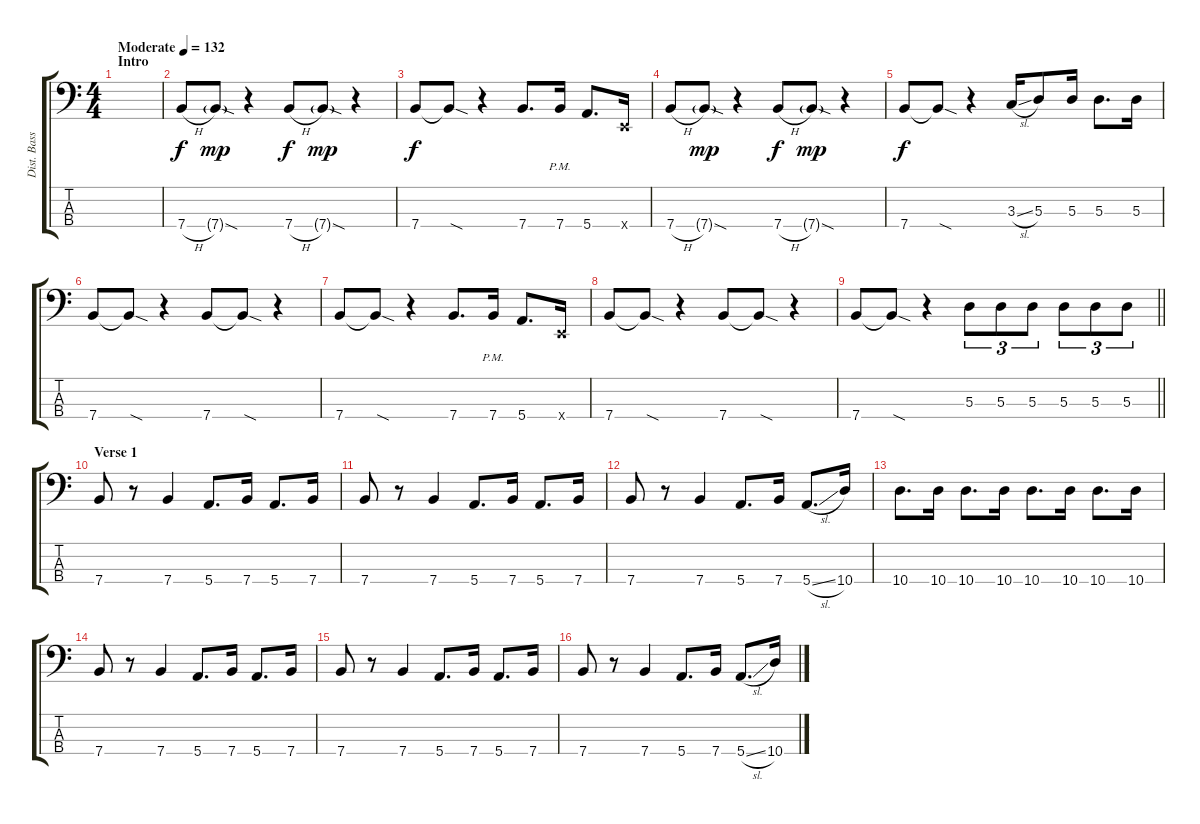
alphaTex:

\track ("Dist. Bass" "Dist. Bass") {instrument electricbasspick}
\staff {score tabs}
\tuning (G2 D2 A1 E1) {hide}
\ts (4 4)
\section ("" "Intro")
\tempo (132 "Moderate")
\clef f4
\ks c
|
7.4{h}.8 7.4{sod g}.8{dy mp} r.4 7.4{h}.8{dy f} 7.4{sod g}.8{dy mp} r.4 |
7.4.8{dy f} 7.4{sod t}.8 r.4 7.4.8{d} 7.4{pm}.16 5.4.8{d} 0.4{x}.16 |
7.4{h}.8 7.4{sod g}.8{dy mp} r.4 7.4{h}.8{dy f} 7.4{sod g}.8{dy mp} r.4 |
7.4.8{dy f} 7.4{sod t}.8 r.4 3.3{sl}.16 5.3.8 5.3.16 5.3.8{d} 5.3.16 |
7.4.8 7.4{sod t}.8 r.4 7.4.8 7.4{sod t}.8 r.4 |
7.4.8 7.4{sod t}.8 r.4 7.4.8{d} 7.4{pm}.16 5.4.8{d} 0.4{x}.16 |
7.4.8 7.4{sod t}.8 r.4 7.4.8 7.4{sod t}.8 r.4 |
\barLineRight lightlight
7.4.8 7.4{sod t}.8 r.4 5.3.8{tu (3 2)} 5.3.8{tu (3 2)} 5.3.8{tu (3 2)} 5.3.8{tu (3 2)} 5.3.8{tu (3 2)} 5.3.8{tu (3 2)} |
\section ("" "Verse 1")
7.4.8 r.8 7.4.4 5.4.8{d} 7.4.16 5.4.8{d} 7.4.16 |
7.4.8 r.8 7.4.4 5.4.8{d} 7.4.16 5.4.8{d} 7.4.16 |
7.4.8 r.8 7.4.4 5.4.8{d} 7.4.16 5.4{sl}.8{d} 10.4.16 |
10.4.8{d} 10.4.16 10.4.8{d} 10.4.16 10.4.8{d} 10.4.16 10.4.8{d} 10.4.16 |
7.4.8 r.8 7.4.4 5.4.8{d} 7.4.16 5.4.8{d} 7.4.16 |
7.4.8 r.8 7.4.4 5.4.8{d} 7.4.16 5.4.8{d} 7.4.16 |
7.4.8 r.8 7.4.4 5.4.8{d} 7.4.16 5.4{sl}.8{d} 10.4.16
